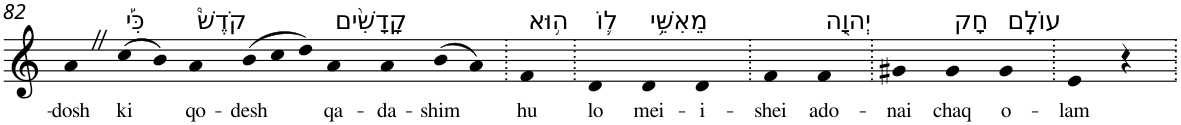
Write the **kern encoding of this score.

**kern	**text
*part1	*part1
*staff1	*staff1
*I"Piano	*
*I'Pno	*
!!LO:PB:g=z
*clefG2	*
*k[]	*
=82	=82
!	!LO:LY:b
4aZ	-dosh
!LO:TX:a:t=כִּ֡י	!
!	!LO:LY:b
(>8cc	ki
8b)	.
!LO:TX:a:t=קֹדֶשׁ֩	!
!	!LO:LY:b
4a	qo-
*Xtuplet	*
!	!LO:LY:b
(>12b	-desh
12cc	.
12dd)	.
!LO:TX:a:t=קָדָשִׁ֨ים	!
!	!LO:LY:b
4a	qa-
!	!LO:LY:b
4a	-da-
!	!LO:LY:b
(>8b	-shim
8a)	.
=83.	=83.
!LO:TX:a:t=ה֥וּא	!
!	!LO:LY:b
4f	hu
=84.	=84.
!LO:TX:a:t=ל֛וֹ	!
!	!LO:LY:b
4d	lo
!LO:TX:a:t=מֵאִשֵּׁ֥י	!
!	!LO:LY:b
4d	mei-
!	!LO:LY:b
4d	-i-
=85.	=85.
!	!LO:LY:b
4f	-shei
!LO:TX:a:t=יְהוָ֖ה	!
!	!LO:LY:b
4f	ado-
=86.	=86.
!	!LO:LY:b
4g#X	-nai
!LO:TX:a:t=חָק	!
!	!LO:LY:b
4g#	chaq
!LO:TX:a:t=עוֹלָֽם	!
!	!LO:LY:b
4g#	o-
=87.	=87.
!	!LO:LY:b
4e	-lam
4r	.
=.	=.
*-	*-
